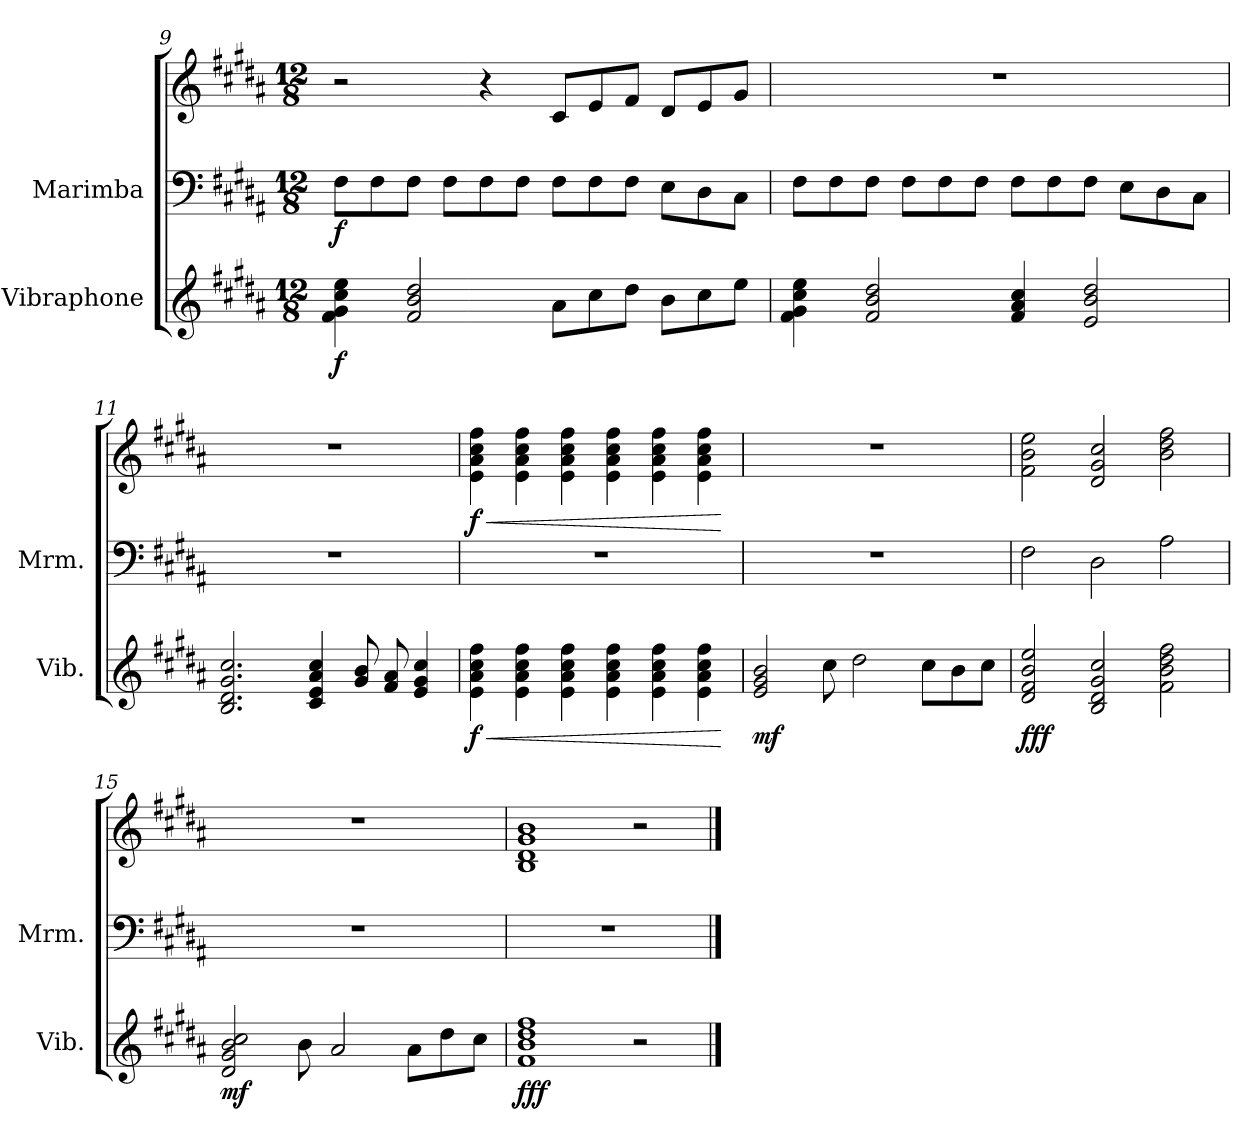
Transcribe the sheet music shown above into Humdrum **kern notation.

**kern	**dynam	**kern	**kern	**dynam
*part2	*part2	*part1	*part1	*part1
*staff3	*staff3	*staff2	*staff1	*staff1/2
*I"Vibraphone	*	*I"Marimba	*	*
*I'Vib.	*	*I'Mrm.	*	*
*clefG2	*	*clefF4	*clefG2	*
*k[f#c#g#d#a#]	*	*k[f#c#g#d#a#]	*k[f#c#g#d#a#]	*
*M12/8	*	*M12/8	*M12/8	*
=9	=9	=9	=9	=9
!	!LO:DY:b	!	!	!LO:DY:b=2
4f#\ 4g#\ 4cc#\ 4ee\	f	8F#\L	2r	f
.	.	8F#\	.	.
2f#/ 2b/ 2dd#/	.	8F#\J	.	.
.	.	8F#\L	.	.
.	.	8F#\	4r	.
.	.	8F#\J	.	.
8a#\L	.	8F#\L	8c#/L	.
8cc#\	.	8F#\	8e/	.
8dd#\J	.	8F#\J	8f#/J	.
8b\L	.	8E\L	8d#/L	.
8cc#\	.	8D#\	8e/	.
8ee\J	.	8C#\J	8g#/J	.
=10	=10	=10	=10	=10
4f#\ 4g#\ 4cc#\ 4ee\	.	8F#\L	1.r	.
.	.	8F#\	.	.
2f#/ 2b/ 2dd#/	.	8F#\J	.	.
.	.	8F#\L	.	.
.	.	8F#\	.	.
.	.	8F#\J	.	.
4f#/ 4a#/ 4cc#/	.	8F#\L	.	.
.	.	8F#\	.	.
2e/ 2b/ 2dd#/	.	8F#\J	.	.
.	.	8E\L	.	.
.	.	8D#\	.	.
.	.	8C#\J	.	.
!!LO:PB:g=z
=11	=11	=11	=11	=11
2.B/ 2.d#/ 2.g#/ 2.cc#/	.	1.r	1.r	.
4c#/ 4e/ 4a#/ 4cc#/	.	.	.	.
8g#/ 8b/	.	.	.	.
8f#/ 8a#/	.	.	.	.
4e/ 4g#/ 4cc#/	.	.	.	.
=12	=12	=12	=12	=12
!	!LO:HP:b	!	!	!LO:HP:b
!	!LO:DY:n=1:b	!	!	!LO:DY:n=1:b
4e\ 4a#\ 4cc#\ 4ff#\	< f	1.r	4e\ 4a#\ 4cc#\ 4ff#\	< f
4e\ 4a#\ 4cc#\ 4ff#\	.	.	4e\ 4a#\ 4cc#\ 4ff#\	.
4e\ 4a#\ 4cc#\ 4ff#\	.	.	4e\ 4a#\ 4cc#\ 4ff#\	.
4e\ 4a#\ 4cc#\ 4ff#\	.	.	4e\ 4a#\ 4cc#\ 4ff#\	.
4e\ 4a#\ 4cc#\ 4ff#\	.	.	4e\ 4a#\ 4cc#\ 4ff#\	.
4e\ 4a#\ 4cc#\ 4ff#\	.	.	4e\ 4a#\ 4cc#\ 4ff#\	.
.	[	.	.	[
=13	=13	=13	=13	=13
!	!LO:DY:b	!	!	!
2e/ 2g#/ 2b/	mf	1.r	1.r	.
8cc#\	.	.	.	.
2dd#\	.	.	.	.
8cc#\L	.	.	.	.
8b\	.	.	.	.
8cc#\J	.	.	.	.
=14	=14	=14	=14	=14
!	!LO:DY:b	!	!	!
2d#/ 2f#/ 2b/ 2ee/	fff	2F#\	2f#\ 2b\ 2ee\	.
2B/ 2d#/ 2g#/ 2cc#/	.	2D#\	2d#/ 2g#/ 2cc#/	.
2f#\ 2b\ 2dd#\ 2ff#\	.	2A#\	2b\ 2dd#\ 2ff#\	.
=15	=15	=15	=15	=15
!	!LO:DY:b	!	!	!
2d#/ 2g#/ 2b/ 2cc#/	mf	1.r	1.r	.
8b\	.	.	.	.
2a#/	.	.	.	.
8a#\L	.	.	.	.
8dd#\	.	.	.	.
8cc#\J	.	.	.	.
=16	=16	=16	=16	=16
!	!LO:DY:b	!	!	!
1f# 1b 1dd# 1ff#	fff	1.r	1B 1d# 1g# 1b	.
2r	.	.	2r	.
==	==	==	==	==
*-	*-	*-	*-	*-
